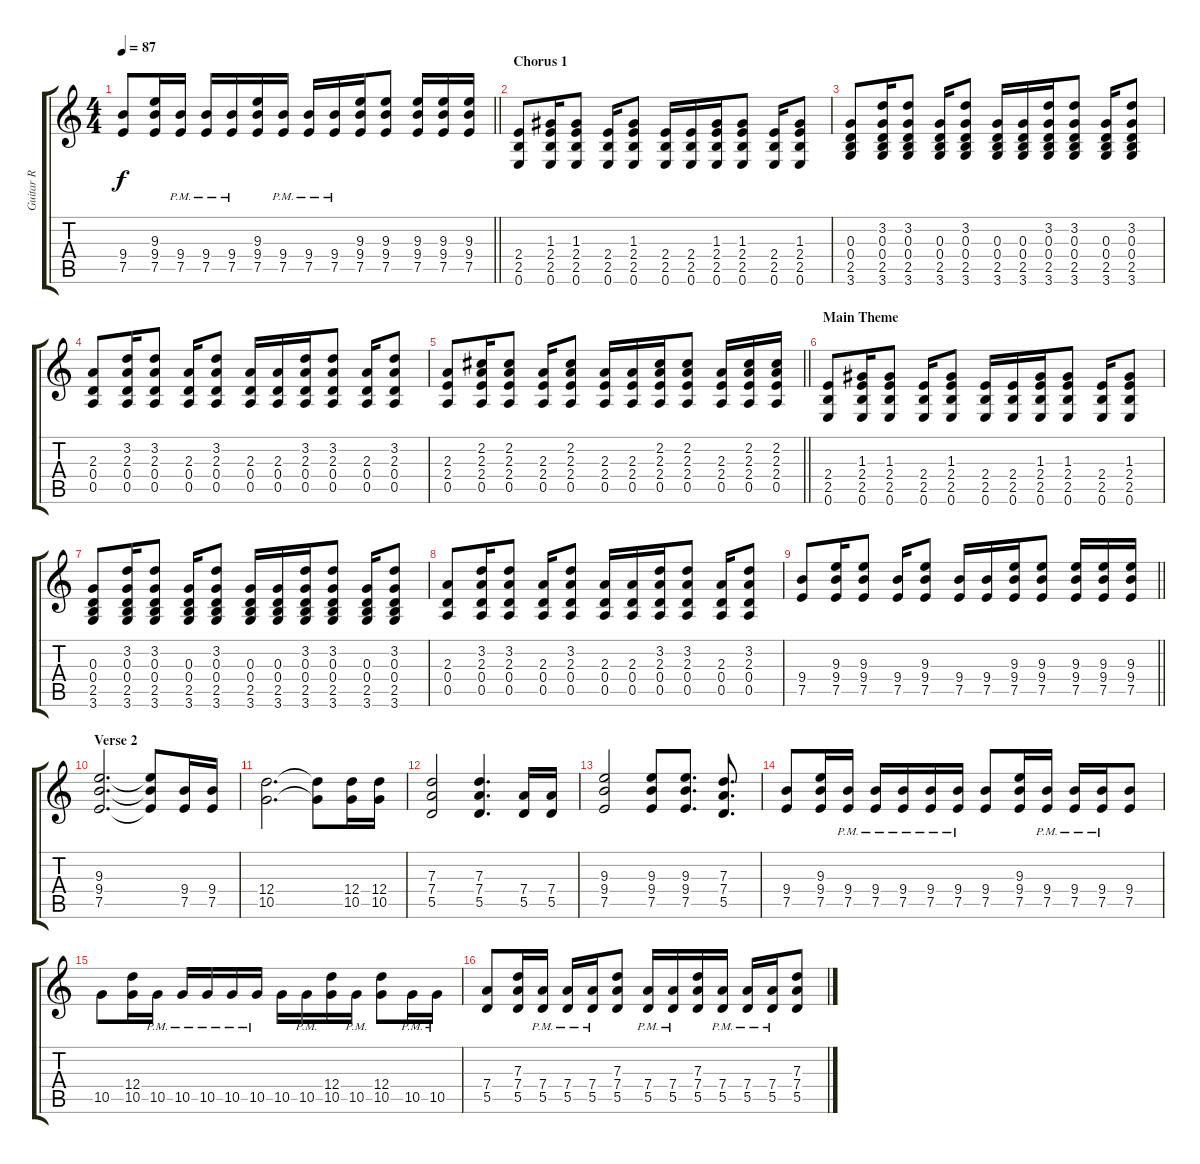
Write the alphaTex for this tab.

\track ("Guitar R" "Guitar R") {instrument overdrivenguitar}
\staff {score tabs}
\tuning (E4 B3 G3 D3 A2 E2) {hide}
\ts (4 4)
\tempo 87
\clef g2
\barLineRight lightlight
\ks c
(9.4 7.5).8{dy f} (9.3 9.4 7.5).16 (9.4{pm} 7.5{pm}).16 (9.4{pm} 7.5{pm}).16 (9.4{pm} 7.5{pm}).16 (9.3 9.4 7.5).16 (9.4{pm} 7.5{pm}).16 (9.4{pm} 7.5{pm}).16 (9.4{pm} 7.5{pm}).16 (9.3 9.4 7.5).16 (9.3 9.4 7.5).8 (9.3 9.4 7.5).16 (9.3 9.4 7.5).16 (9.3 9.4 7.5).16 |
\section ("" "Chorus 1")
(2.4 2.5 0.6).8 (1.3 2.4 2.5 0.6).16 (1.3 2.4 2.5 0.6).8 (2.4 2.5 0.6).16 (1.3 2.4 2.5 0.6).8 (2.4 2.5 0.6).16 (2.4 2.5 0.6).16 (1.3 2.4 2.5 0.6).16 (1.3 2.4 2.5 0.6).8 (2.4 2.5 0.6).16 (1.3 2.4 2.5 0.6).8 |
(0.3 0.4 2.5 3.6).8 (3.2 0.3 0.4 2.5 3.6).16 (3.2 0.3 0.4 2.5 3.6).8 (0.3 0.4 2.5 3.6).16 (3.2 0.3 0.4 2.5 3.6).8 (0.3 0.4 2.5 3.6).16 (0.3 0.4 2.5 3.6).16 (3.2 0.3 0.4 2.5 3.6).16 (3.2 0.3 0.4 2.5 3.6).8 (0.3 0.4 2.5 3.6).16 (3.2 0.3 0.4 2.5 3.6).8 |
(2.3 0.4 0.5).8 (3.2 2.3 0.4 0.5).16 (3.2 2.3 0.4 0.5).8 (2.3 0.4 0.5).16 (3.2 2.3 0.4 0.5).8 (2.3 0.4 0.5).16 (2.3 0.4 0.5).16 (3.2 2.3 0.4 0.5).16 (3.2 2.3 0.4 0.5).8 (2.3 0.4 0.5).16 (3.2 2.3 0.4 0.5).8 |
\barLineRight lightlight
(2.3 2.4 0.5).8 (2.2 2.3 2.4 0.5).16 (2.2 2.3 2.4 0.5).8 (2.3 2.4 0.5).16 (2.2 2.3 2.4 0.5).8 (2.3 2.4 0.5).16 (2.3 2.4 0.5).16 (2.2 2.3 2.4 0.5).16 (2.2 2.3 2.4 0.5).8 (2.3 2.4 0.5).16 (2.2 2.3 2.4 0.5).16 (2.2 2.3 2.4 0.5).16 |
\section ("" "Main Theme")
(2.4 2.5 0.6).8 (1.3 2.4 2.5 0.6).16 (1.3 2.4 2.5 0.6).8 (2.4 2.5 0.6).16 (1.3 2.4 2.5 0.6).8 (2.4 2.5 0.6).16 (2.4 2.5 0.6).16 (1.3 2.4 2.5 0.6).16 (1.3 2.4 2.5 0.6).8 (2.4 2.5 0.6).16 (1.3 2.4 2.5 0.6).8 |
(0.3 0.4 2.5 3.6).8 (3.2 0.3 0.4 2.5 3.6).16 (3.2 0.3 0.4 2.5 3.6).8 (0.3 0.4 2.5 3.6).16 (3.2 0.3 0.4 2.5 3.6).8 (0.3 0.4 2.5 3.6).16 (0.3 0.4 2.5 3.6).16 (3.2 0.3 0.4 2.5 3.6).16 (3.2 0.3 0.4 2.5 3.6).8 (0.3 0.4 2.5 3.6).16 (3.2 0.3 0.4 2.5 3.6).8 |
(2.3 0.4 0.5).8 (3.2 2.3 0.4 0.5).16 (3.2 2.3 0.4 0.5).8 (2.3 0.4 0.5).16 (3.2 2.3 0.4 0.5).8 (2.3 0.4 0.5).16 (2.3 0.4 0.5).16 (3.2 2.3 0.4 0.5).16 (3.2 2.3 0.4 0.5).8 (2.3 0.4 0.5).16 (3.2 2.3 0.4 0.5).8 |
\barLineRight lightlight
(9.4 7.5).8 (9.3 9.4 7.5).16 (9.3 9.4 7.5).8 (9.4 7.5).16 (9.3 9.4 7.5).8 (9.4 7.5).16 (9.4 7.5).16 (9.3 9.4 7.5).16 (9.3 9.4 7.5).8 (9.3 9.4 7.5).16 (9.3 9.4 7.5).16 (9.3 9.4 7.5).16 |
\section ("" "Verse 2")
(9.3 9.4 7.5).2{d} (9.3{t} 9.4{t} 7.5{t}).8 (9.4 7.5).16 (9.4 7.5).16 |
(12.4 10.5).2{d} (12.4{t} 10.5{t}).8 (12.4 10.5).16 (12.4 10.5).16 |
(7.3 7.4 5.5).2 (7.3 7.4 5.5).4{d} (7.4 5.5).16 (7.4 5.5).16 |
(9.3 9.4 7.5).2 (9.3 9.4 7.5).8 (9.3 9.4 7.5).8{d} (7.3 7.4 5.5).8{d} |
(9.4 7.5).8 (9.3 9.4 7.5).16 (9.4{pm} 7.5{pm}).16 (9.4{pm} 7.5{pm}).16 (9.4{pm} 7.5{pm}).16 (9.4{pm} 7.5{pm}).16 (9.4{pm} 7.5{pm}).16 (9.4 7.5).8 (9.3 9.4 7.5).16 (9.4{pm} 7.5{pm}).16 (9.4{pm} 7.5{pm}).16 (9.4{pm} 7.5{pm}).16 (9.4 7.5).8 |
10.5.8 (12.4 10.5).16 10.5{pm}.16 10.5{pm}.16 10.5{pm}.16 10.5{pm}.16 10.5{pm}.16 10.5.16 10.5{pm}.16 (12.4 10.5).16 10.5{pm}.16 (12.4 10.5).8 10.5{pm}.16 10.5{pm}.16 |
(7.4 5.5).8 (7.3 7.4 5.5).16 (7.4{pm} 5.5{pm}).16 (7.4{pm} 5.5{pm}).16 (7.4{pm} 5.5{pm}).16 (7.3 7.4 5.5).8 (7.4{pm} 5.5{pm}).16 (7.4{pm} 5.5{pm}).16 (7.3 7.4 5.5).16 (7.4{pm} 5.5{pm}).16 (7.4{pm} 5.5{pm}).16 (7.4{pm} 5.5{pm}).16 (7.3 7.4 5.5).8
